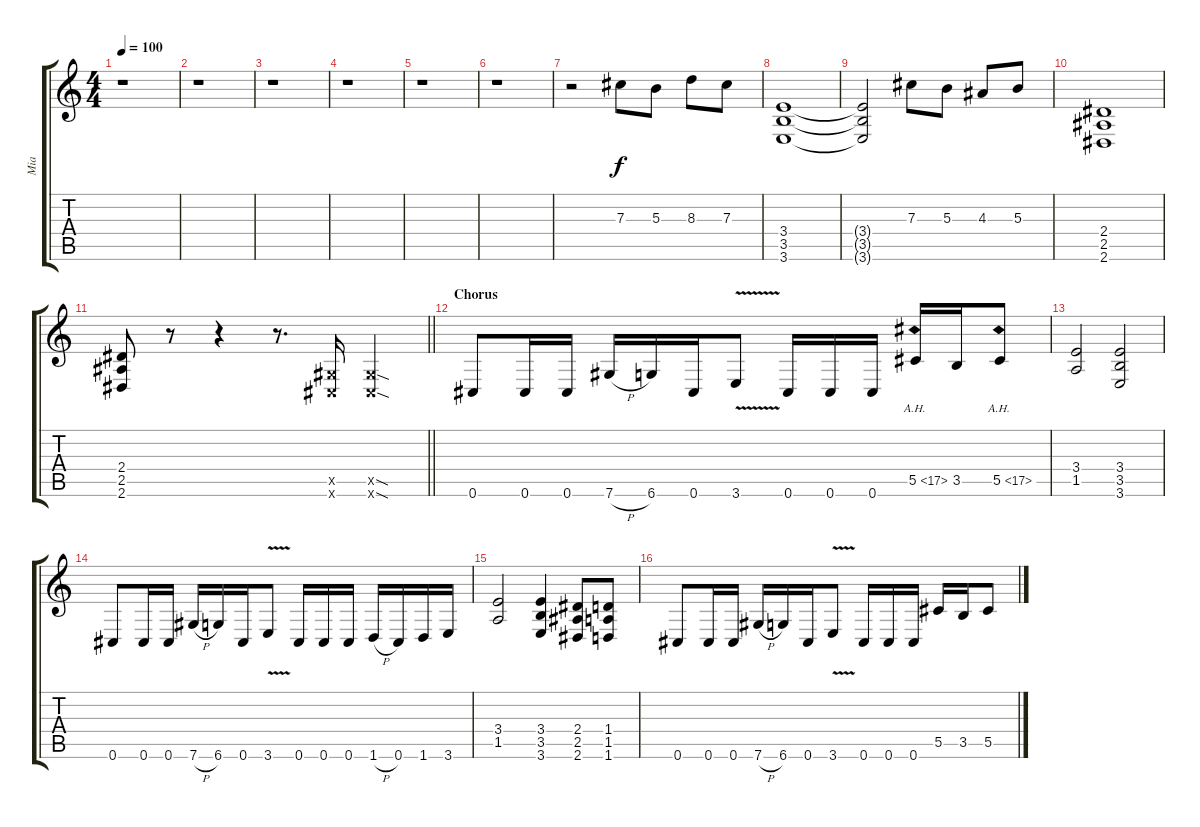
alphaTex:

\track ("Mia" "Mia") {instrument distortionguitar}
\staff {score tabs}
\tuning (Eb4 Bb3 Gb3 Db3 Ab2 Db2) {hide}
\ts (4 4)
\tempo 100
\clef g2
\ks c
r.1{dy f} |
r.1 |
r.1 |
r.1 |
r.1 |
r.1 |
r.2 7.3.8 5.3.8 8.3.8 7.3.8 |
(3.4 3.5 3.6).1 |
(3.4{t} 3.5{t} 3.6{t}).2 7.3.8 5.3.8 4.3.8 5.3.8 |
(2.4 2.5 2.6).1 |
\barLineRight lightlight
(2.4 2.5 2.6).8 r.8 r.4 r.8{d} (0.5{x} 0.6{x}).16 (0.5{sod x} 0.6{sod x}).4 |
\section ("" "Chorus")
0.6.8 0.6.16 0.6.16 7.6{h}.16 6.6.16 0.6.16 3.6{v}.8 0.6.16 0.6.16 0.6.16 5.5{ah 12}.16 3.5.16 5.5{ah 12}.8 |
(3.4 1.5).2 (3.4 3.5 3.6).2 |
0.6.8 0.6.16 0.6.16 7.6{h}.16 6.6.16 0.6.16 3.6{v}.8 0.6.16 0.6.16 0.6.16 1.6{h}.16 0.6.16 1.6.16 3.6.16 |
(3.4 1.5).2 (3.4 3.5 3.6).4 (2.4 2.5 2.6).8 (1.4 1.5 1.6).8 |
0.6.8 0.6.16 0.6.16 7.6{h}.16 6.6.16 0.6.16 3.6{v}.8 0.6.16 0.6.16 0.6.16 5.5.16 3.5.16 5.5.8
